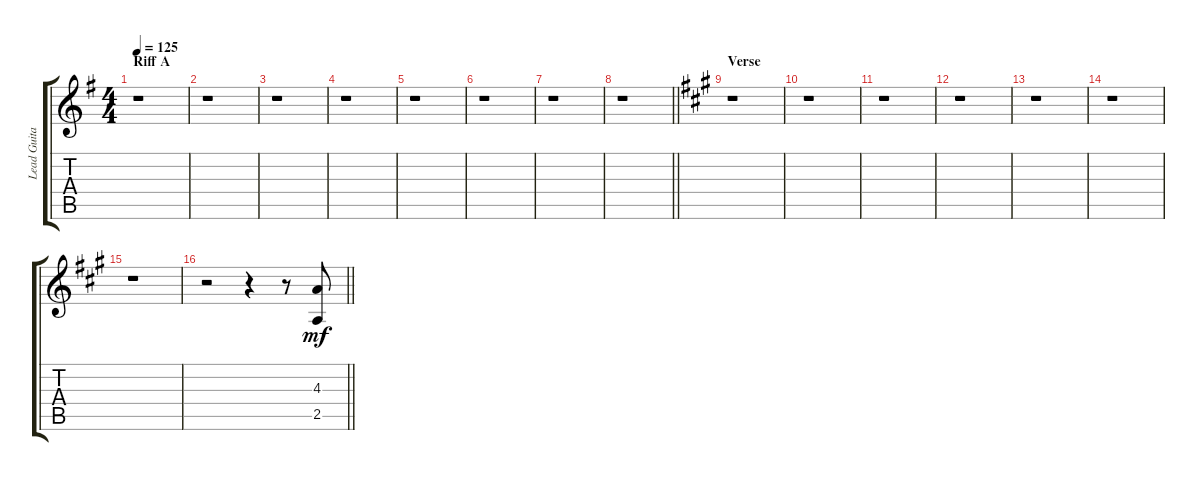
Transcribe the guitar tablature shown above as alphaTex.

\track ("Lead Guitar II" "Lead Guita") {instrument distortionguitar}
\staff {score tabs}
\tuning (D4 A3 F3 C3 G2 D2) {hide}
\ts (4 4)
\section ("" "Riff A")
\tempo 125
\clef g2
\ks eminor
r.1{dy mf} |
r.1 |
r.1 |
r.1 |
r.1 |
r.1 |
r.1 |
\barLineRight lightlight
r.1 |
\section ("" "Verse")
\ks f#minor
r.1 |
r.1 |
r.1 |
r.1 |
r.1 |
r.1 |
r.1 |
\barLineRight lightlight
r.2 r.4 r.8 (4.3{sl} 2.5{sl}).8
